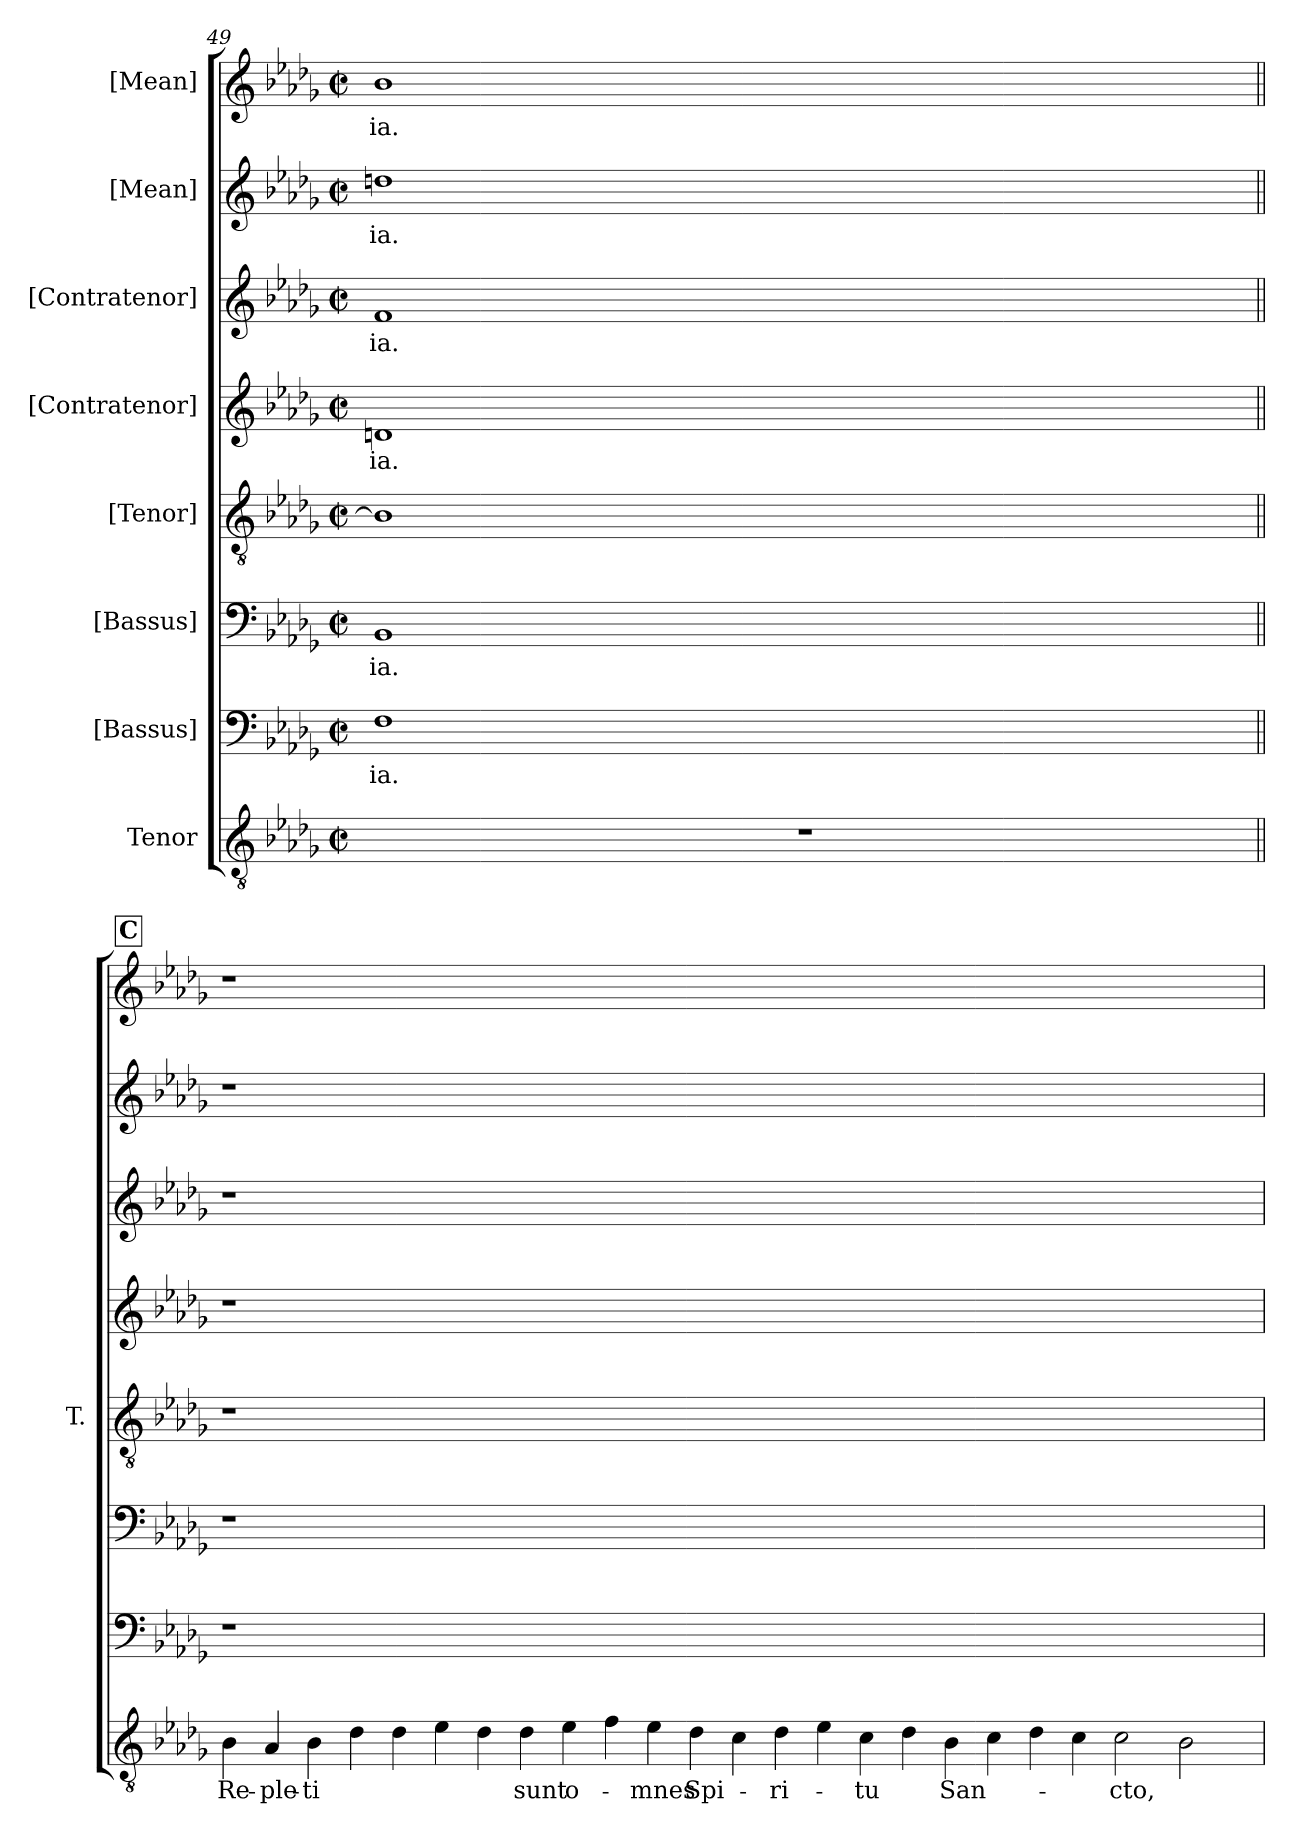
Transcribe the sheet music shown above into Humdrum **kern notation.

**kern	**text	**kern	**text	**kern	**text	**kern	**kern	**text	**kern	**text	**kern	**text	**kern	**text
*part8	*part8	*part7	*part7	*part6	*part6	*part5	*part4	*part4	*part3	*part3	*part2	*part2	*part1	*part1
*staff8	*staff8	*staff7	*staff7	*staff6	*staff6	*staff5	*staff4	*staff4	*staff3	*staff3	*staff2	*staff2	*staff1	*staff1
*I"Tenor	*	*I"[Bassus]	*	*I"[Bassus]	*	*I"[Tenor]	*I"[Contratenor]	*	*I"[Contratenor]	*	*I"[Mean]	*	*I"[Mean]	*
*	*	*	*	*	*	*I'T.	*	*	*	*	*	*	*	*
*clefGv2	*	*clefF4	*	*clefF4	*	*clefGv2	*clefG2	*	*clefG2	*	*clefG2	*	*clefG2	*
*ITrd7c12	*	*	*	*	*	*ITrd7c12	*ITrd7c12	*	*ITrd7c12	*	*	*	*	*
*k[b-e-a-d-g-]	*	*k[b-e-a-d-g-]	*	*k[b-e-a-d-g-]	*	*k[b-e-a-d-g-]	*k[b-e-a-d-g-]	*	*k[b-e-a-d-g-]	*	*k[b-e-a-d-g-]	*	*k[b-e-a-d-g-]	*
*b-:	*	*b-:	*	*b-:	*	*b-:	*b-:	*	*b-:	*	*b-:	*	*b-:	*
*M2/2	*	*M2/2	*	*M2/2	*	*M2/2	*M2/2	*	*M2/2	*	*M2/2	*	*M2/2	*
*met(c|)	*	*met(c|)	*	*met(c|)	*	*met(c|)	*met(c|)	*	*met(c|)	*	*met(c|)	*	*met(c|)	*
=49	=49	=49	=49	=49	=49	=49	=49	=49	=49	=49	=49	=49	=49	=49
!	!	!	!LO:LY:b:color=#000000	!	!	!	!	!	!	!	!	!	!	!
!	!	!	!	!	!LO:LY:b:color=#000000	!	!	!	!	!	!	!	!	!
!	!	!	!	!	!	!	!	!LO:LY:b:color=#000000	!	!	!	!	!	!
!	!	!	!	!	!	!	!	!	!	!LO:LY:b:color=#000000	!	!	!	!
!	!	!	!	!	!	!	!	!	!	!	!	!LO:LY:b:color=#000000	!	!
!	!	!	!	!	!	!	!	!	!	!	!	!	!	!LO:LY:b:color=#000000
1r	.	1Fi	-ia.	1BB-i	-ia.	1BB-i]	1Dni	-ia.	1Fi	-ia.	1ddni	-ia.	1b-i	-ia.
!!LO:PB:g=z
!!LO:REH:place=s1:B:color=#000000:enc=box:fs=15.9637:t=C
=50||	=50||	=50||	=50||	=50||	=50||	=50||	=50||	=50||	=50||	=50||	=50||	=50||	=50||	=50||
!	!LO:LY:b:color=#000000	!LO:N:vis=1	!	!LO:N:vis=1	!	!LO:N:vis=1	!LO:N:vis=1	!	!LO:N:vis=1	!	!LO:N:vis=1	!	!LO:N:vis=1	!
4BB-i\	Re-	1r	.	1r	.	1r	1r	.	1r	.	1r	.	1r	.
!	!LO:LY:b:color=#000000	!	!	!	!	!	!	!	!	!	!	!	!	!
4AA-i/	-ple-	.	.	.	.	.	.	.	.	.	.	.	.	.
!	!LO:LY:b:color=#000000	!	!	!	!	!	!	!	!	!	!	!	!	!
4BB-i\	-ti	.	.	.	.	.	.	.	.	.	.	.	.	.
4D-i\	.	.	.	.	.	.	.	.	.	.	.	.	.	.
4D-i\	.	00ryy	.	00ryy	.	00ryy	00ryy	.	00ryy	.	00ryy	.	00ryy	.
4E-i\	.	.	.	.	.	.	.	.	.	.	.	.	.	.
4D-i\	.	.	.	.	.	.	.	.	.	.	.	.	.	.
!	!LO:LY:b:color=#000000	!	!	!	!	!	!	!	!	!	!	!	!	!
4D-i\	sunt	.	.	.	.	.	.	.	.	.	.	.	.	.
!	!LO:LY:b:color=#000000	!	!	!	!	!	!	!	!	!	!	!	!	!
4E-i\	o-	.	.	.	.	.	.	.	.	.	.	.	.	.
4Fi\	.	.	.	.	.	.	.	.	.	.	.	.	.	.
!	!LO:LY:b:color=#000000	!	!	!	!	!	!	!	!	!	!	!	!	!
4E-i\	-mnes	.	.	.	.	.	.	.	.	.	.	.	.	.
!	!LO:LY:b:color=#000000	!	!	!	!	!	!	!	!	!	!	!	!	!
4D-i\	Spi-	.	.	.	.	.	.	.	.	.	.	.	.	.
4Ci\	.	.	.	.	.	.	.	.	.	.	.	.	.	.
!	!LO:LY:b:color=#000000	!	!	!	!	!	!	!	!	!	!	!	!	!
4D-i\	-ri-	.	.	.	.	.	.	.	.	.	.	.	.	.
4E-i\	.	.	.	.	.	.	.	.	.	.	.	.	.	.
!	!LO:LY:b:color=#000000	!	!	!	!	!	!	!	!	!	!	!	!	!
4Ci\	-tu	.	.	.	.	.	.	.	.	.	.	.	.	.
4D-i\	.	.	.	.	.	.	.	.	.	.	.	.	.	.
!	!LO:LY:b:color=#000000	!	!	!	!	!	!	!	!	!	!	!	!	!
4BB-i\	San-	.	.	.	.	.	.	.	.	.	.	.	.	.
4Ci\	.	.	.	.	.	.	.	.	.	.	.	.	.	.
4D-i\	.	.	.	.	.	.	.	.	.	.	.	.	.	.
4Ci\	.	1ryy	.	1ryy	.	1ryy	1ryy	.	1ryy	.	1ryy	.	1ryy	.
!	!LO:LY:b:color=#000000	!	!	!	!	!	!	!	!	!	!	!	!	!
2Ci\	-cto,	.	.	.	.	.	.	.	.	.	.	.	.	.
2BB-i\	.	.	.	.	.	.	.	.	.	.	.	.	.	.
.	.	4ryy	.	4ryy	.	4ryy	4ryy	.	4ryy	.	4ryy	.	4ryy	.
='	='	='	='	='	='	='	='	='	='	='	='	='	='	='
*-	*-	*-	*-	*-	*-	*-	*-	*-	*-	*-	*-	*-	*-	*-
